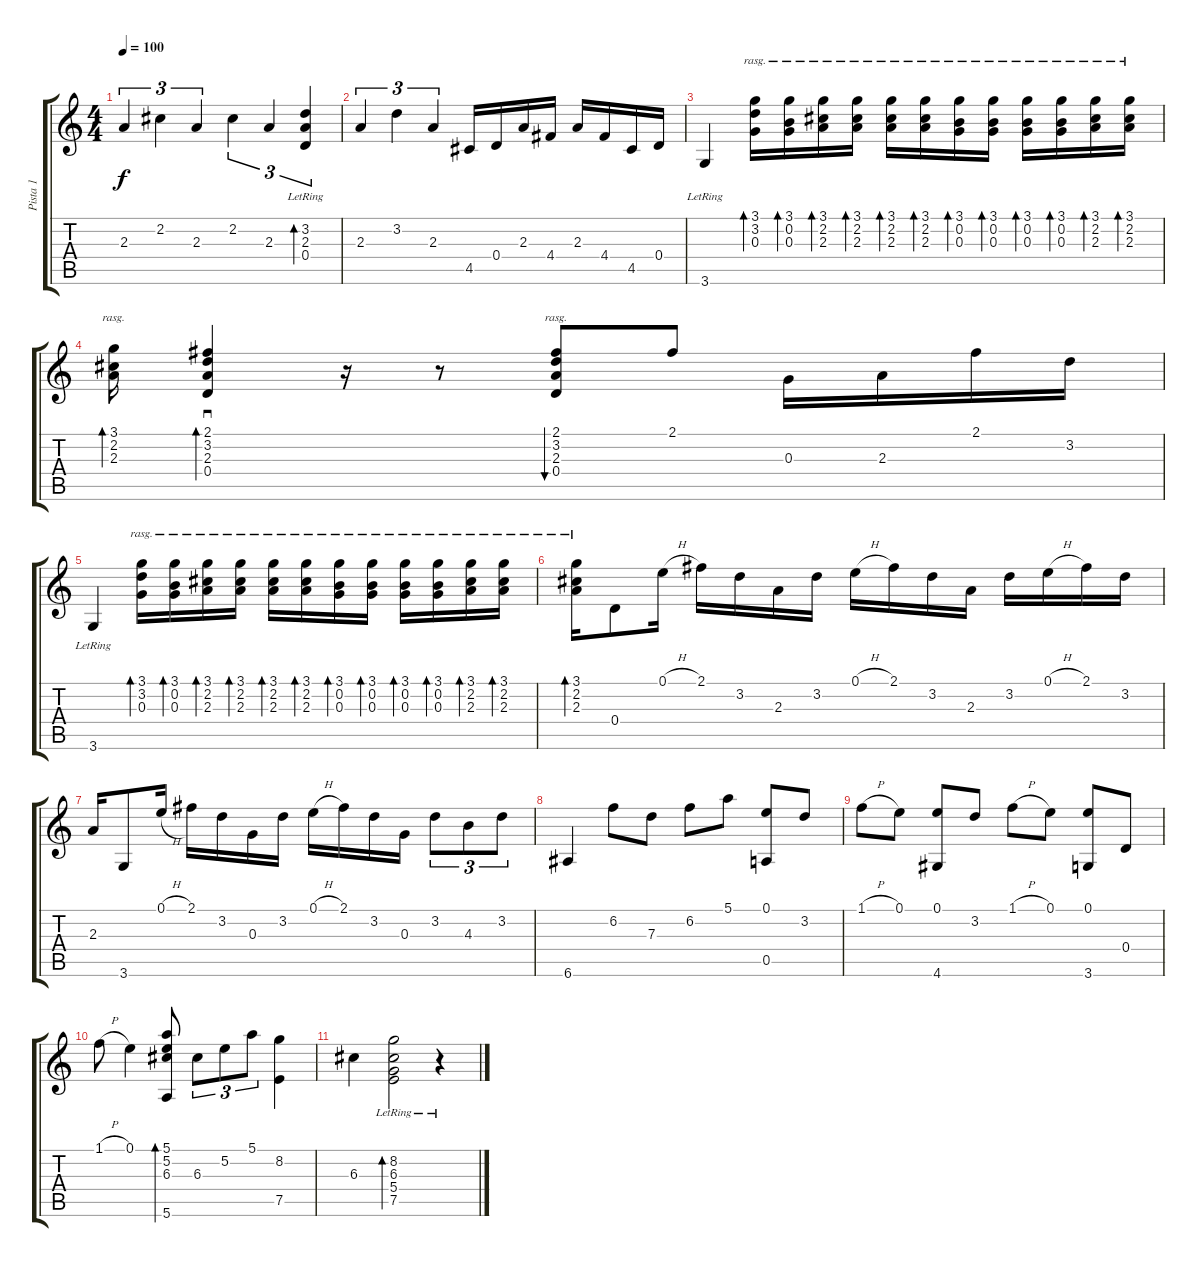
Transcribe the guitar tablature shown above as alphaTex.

\track ("Pista 1" "Pista 1") {instrument acousticguitarnylon}
\staff {score tabs}
\tuning (E4 B3 G3 D3 A2 E2) {hide}
\ts (4 4)
\tempo 100
\clef g2
\ks c
2.3.4{tu (3 2) dy f} 2.2.4{tu (3 2)} 2.3.4{tu (3 2)} 2.2.4{tu (3 2)} 2.3.4{tu (3 2)} (3.2{lr} 2.3{lr} 0.4{lr}).4{tu (3 2) bd 480} |
2.3.4{tu (3 2)} 3.2.4{tu (3 2)} 2.3.4{tu (3 2)} 4.5.16 0.4.16 2.3.16 4.4.16 2.3.16 4.4.16 4.5.16 0.4.16 |
3.6{lr}.4 (3.1 3.2 0.3).16{bd 120 rasg ii} (3.1 0.2 0.3).16{bd 240 rasg ii} (3.1 2.2 2.3).16{bd 120 rasg ii} (3.1 2.2 2.3).16{bd 120 rasg ii} (3.1 2.2 2.3).16{bd 120 rasg ii} (3.1 2.2 2.3).16{bd 120 rasg ii} (3.1 0.2 0.3).16{bd 120 rasg ii} (3.1 0.2 0.3).16{bd 120 rasg ii} (3.1 0.2 0.3).16{bd 120 rasg ii} (3.1 0.2 0.3).16{bd 120 rasg ii} (3.1 2.2 2.3).16{bd 120 rasg ii} (3.1 2.2 2.3).16{bd 120 rasg ii} |
(3.1 2.2 2.3).16{bd 120 rasg ii} (2.1 3.2 2.3 0.4).4{sd bd 240} r.16 r.8 (2.1 3.2 2.3 0.4).8{bu 60 rasg ii} 2.1.8 0.3.16 2.3.16 2.1.16 3.2.16 |
3.6{lr}.4 (3.1 3.2 0.3).16{bd 120 rasg ii} (3.1 0.2 0.3).16{bd 240 rasg ii} (3.1 2.2 2.3).16{bd 120 rasg ii} (3.1 2.2 2.3).16{bd 120 rasg ii} (3.1 2.2 2.3).16{bd 120 rasg ii} (3.1 2.2 2.3).16{bd 120 rasg ii} (3.1 0.2 0.3).16{bd 120 rasg ii} (3.1 0.2 0.3).16{bd 120 rasg ii} (3.1 0.2 0.3).16{bd 120 rasg ii} (3.1 0.2 0.3).16{bd 120 rasg ii} (3.1 2.2 2.3).16{bd 120 rasg ii} (3.1 2.2 2.3).16{bd 120 rasg ii} |
(3.1 2.2 2.3).16{bd 120 rasg ii} 0.4.8 0.1{h}.16 2.1.16 3.2.16 2.3.16 3.2.16 0.1{h}.16 2.1.16 3.2.16 2.3.16 3.2.16 0.1{h}.16 2.1.16 3.2.16 |
2.3.16 3.6.8 0.1{h}.16 2.1.16 3.2.16 0.3.16 3.2.16 0.1{h}.16 2.1.16 3.2.16 0.3.16 3.2.8{tu (3 2)} 4.3.8{tu (3 2)} 3.2.8{tu (3 2)} |
6.6.4 6.2.8 7.3.8 6.2.8 5.1.8 (0.1 0.5).8 3.2.8 |
1.1{h}.8 0.1.8 (0.1 4.6).8 3.2.8 1.1{h}.8 0.1.8 (0.1 3.6).8 0.4.8 |
1.1{h}.8 0.1.4 (5.1 5.2 6.3 5.6).8{bd 480} 6.3.8{tu (3 2)} 5.2.8{tu (3 2)} 5.1.8{tu (3 2)} (8.2 7.5).4 |
6.3.4 (8.2{lr} 6.3{lr} 5.4{lr} 7.5{lr}).2{bd 240} r.4
